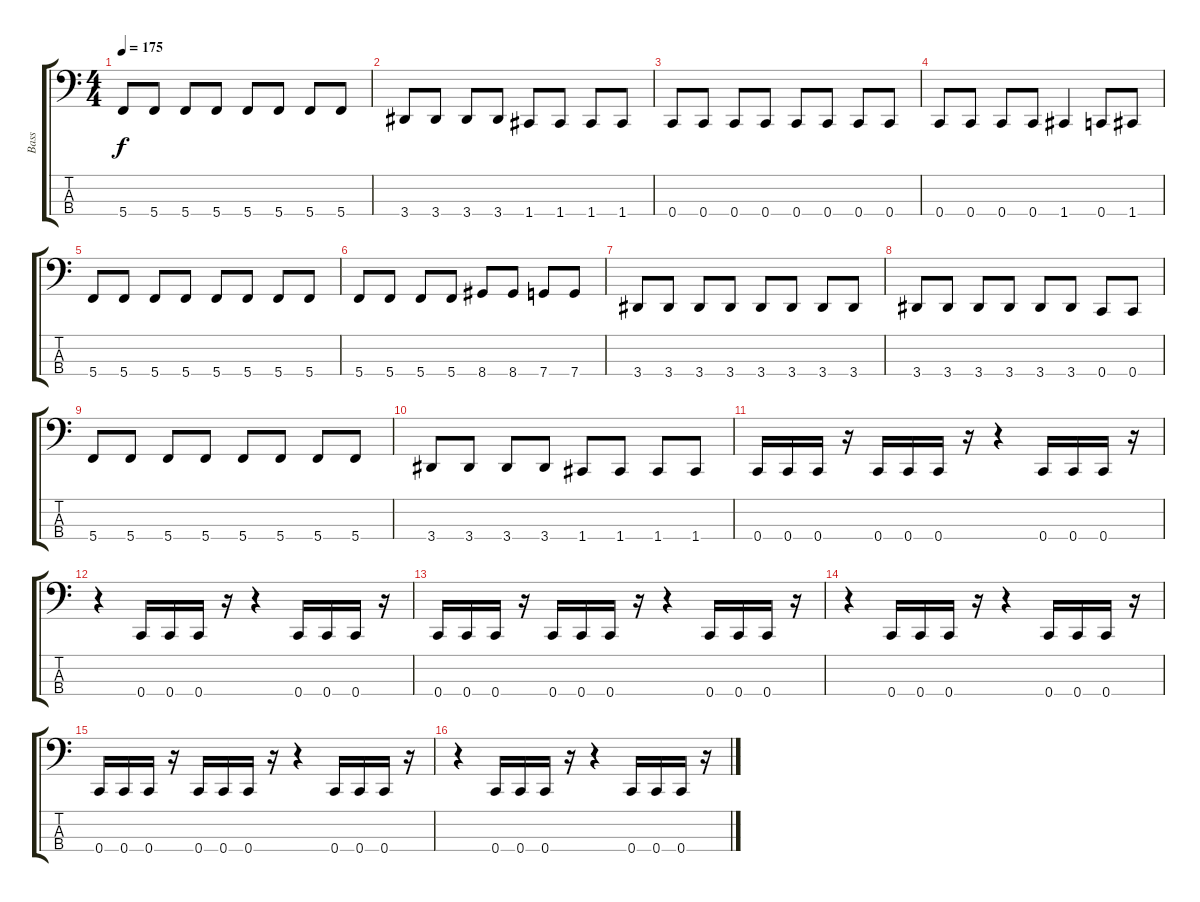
\track ("Bass" "Bass") {instrument electricbasspick}
\staff {score tabs}
\tuning (F2 C2 G1 C1) {hide}
\ts (4 4)
\tempo 175
\clef f4
\ks c
5.4.8{dy f} 5.4.8 5.4.8 5.4.8 5.4.8 5.4.8 5.4.8 5.4.8 |
3.4.8 3.4.8 3.4.8 3.4.8 1.4.8 1.4.8 1.4.8 1.4.8 |
0.4.8 0.4.8 0.4.8 0.4.8 0.4.8 0.4.8 0.4.8 0.4.8 |
0.4.8 0.4.8 0.4.8 0.4.8 1.4.4 0.4.8 1.4.8 |
5.4.8 5.4.8 5.4.8 5.4.8 5.4.8 5.4.8 5.4.8 5.4.8 |
5.4.8 5.4.8 5.4.8 5.4.8 8.4.8 8.4.8 7.4.8 7.4.8 |
3.4.8 3.4.8 3.4.8 3.4.8 3.4.8 3.4.8 3.4.8 3.4.8 |
3.4.8 3.4.8 3.4.8 3.4.8 3.4.8 3.4.8 0.4.8 0.4.8 |
5.4.8 5.4.8 5.4.8 5.4.8 5.4.8 5.4.8 5.4.8 5.4.8 |
3.4.8 3.4.8 3.4.8 3.4.8 1.4.8 1.4.8 1.4.8 1.4.8 |
0.4.16 0.4.16 0.4.16 r.16 0.4.16 0.4.16 0.4.16 r.16 r.4 0.4.16 0.4.16 0.4.16 r.16 |
r.4 0.4.16 0.4.16 0.4.16 r.16 r.4 0.4.16 0.4.16 0.4.16 r.16 |
0.4.16 0.4.16 0.4.16 r.16 0.4.16 0.4.16 0.4.16 r.16 r.4 0.4.16 0.4.16 0.4.16 r.16 |
r.4 0.4.16 0.4.16 0.4.16 r.16 r.4 0.4.16 0.4.16 0.4.16 r.16 |
0.4.16 0.4.16 0.4.16 r.16 0.4.16 0.4.16 0.4.16 r.16 r.4 0.4.16 0.4.16 0.4.16 r.16 |
r.4 0.4.16 0.4.16 0.4.16 r.16 r.4 0.4.16 0.4.16 0.4.16 r.16
